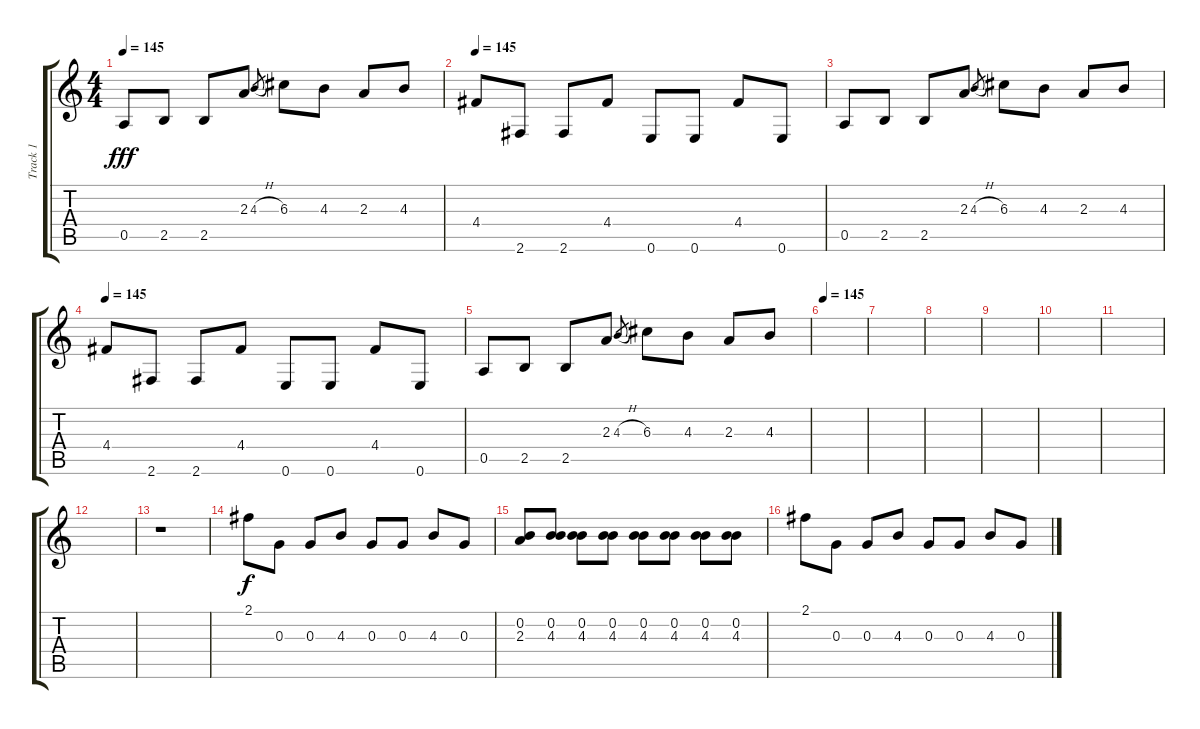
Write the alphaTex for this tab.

\track ("Track 1" "Track 1") {instrument electricguitarclean}
\staff {score tabs}
\tuning (E4 B3 G3 D3 A2 E2) {hide}
\ts (4 4)
\tempo 145
\clef g2
\ks c
0.5.8{dy fff} 2.5.8 2.5.8 2.3.8 4.3{h}.8{gr} 6.3.8 4.3.8 2.3.8 4.3.8 |
\tempo 145
4.4.8{volume 16 instrument distortionguitar} 2.6.8 2.6.8 4.4.8 0.6.8 0.6.8 4.4.8 0.6.8 |
0.5.8 2.5.8 2.5.8 2.3.8 4.3{h}.8{gr} 6.3.8 4.3.8 2.3.8 4.3.8 |
\tempo 145
4.4.8{volume 16 instrument distortionguitar} 2.6.8 2.6.8 4.4.8 0.6.8 0.6.8 4.4.8 0.6.8 |
0.5.8 2.5.8 2.5.8 2.3.8 4.3{h}.8{gr} 6.3.8 4.3.8 2.3.8 4.3.8 |
\tempo 145
|
|
|
|
|
|
|
r.1{volume 16} |
2.1.8{dy f} 0.3.8 0.3.8 4.3.8 0.3.8 0.3.8 4.3.8 0.3.8 |
(0.2 2.3).8 (0.2 4.3).8 (0.2 4.3).8 (0.2 4.3).8 (0.2 4.3).8 (0.2 4.3).8 (0.2 4.3).8 (0.2 4.3).8 |
2.1.8 0.3.8 0.3.8 4.3.8 0.3.8 0.3.8 4.3.8 0.3.8
